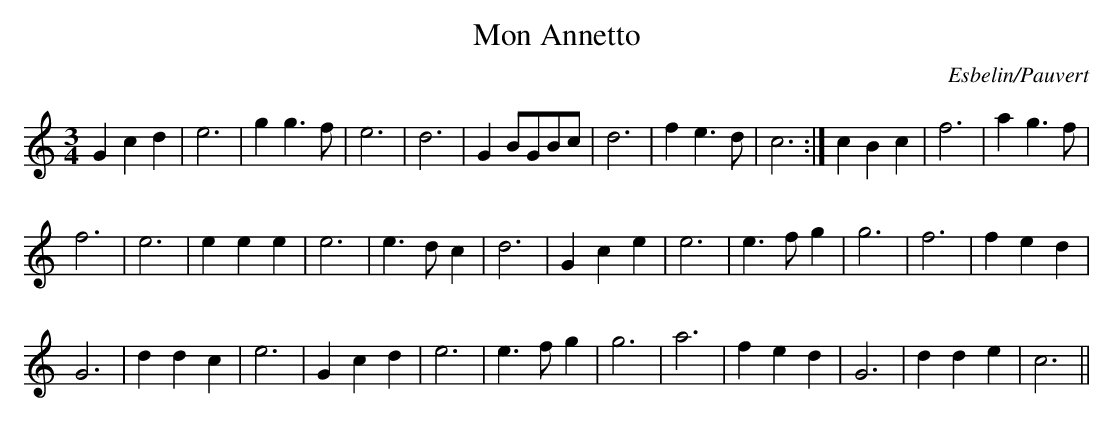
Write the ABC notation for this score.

X:1
T:Mon Annetto
C:Esbelin/Pauvert
M:3/4
L:1/4
K:C
Gcd|e3|gg>f|e3|d3|\
GB/G/B/c/|d3|fe>d|c3:|\
cBc|f3|ag>f|
f3|e3|\
eee|e3|e>dc|d3|\
Gce|e3|e>fg|g3|f3|\
fed|
G3|ddc|e3|\
Gcd|e3|e>fg|g3|a3 |\
fed|G3 |dde|c3||
